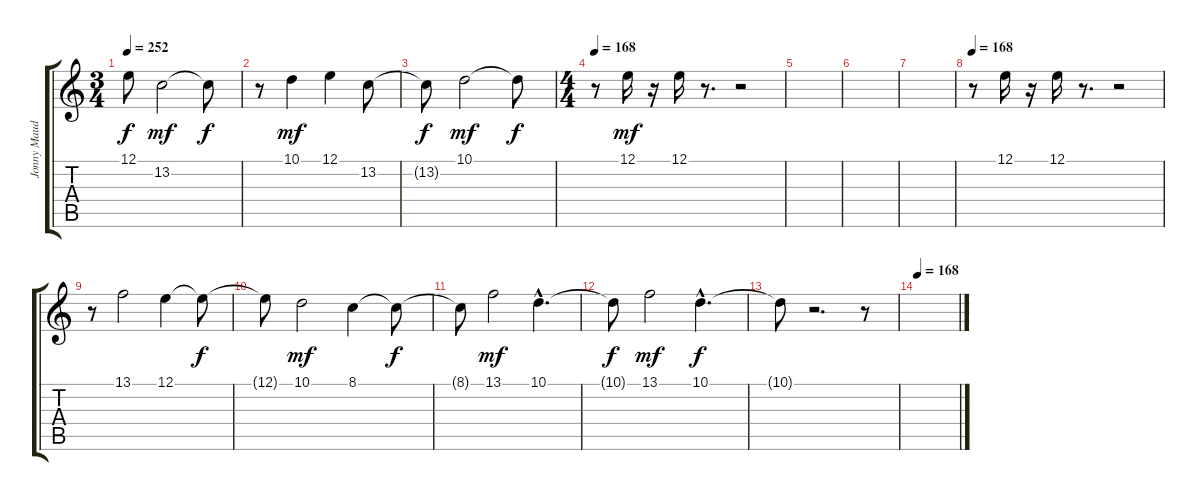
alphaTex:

\track ("Jonny Maudling (Brass)" "Jonny Maud") {instrument brasssection}
\staff {score tabs}
\tuning (E4 B3 G3 D3 A2 E2) {hide}
\ts (3 4)
\tempo 252
\clef g2
\ks c
12.1{t}.8{dy f} 13.2.2{dy mf} 13.2{t}.8{dy f} |
r.8 10.1.4{dy mf} 12.1.4 13.2.8 |
13.2{t}.8{dy f} 10.1.2{dy mf} 10.1{t}.8{dy f} |
\ts (4 4)
\tempo 168
r.8 12.1.16{dy mf} r.16 12.1.16 r.8{d} r.2 |
|
|
|
\tempo 168
r.8 12.1.16 r.16 12.1.16 r.8{d} r.2 |
r.8 13.1.2 12.1.4 12.1{t}.8{dy f} |
12.1{t}.8 10.1.2{dy mf} 8.1.4 8.1{t}.8{dy f} |
8.1{t}.8 13.1.2{dy mf} 10.1{hac}.4{d} |
10.1{t}.8{dy f} 13.1.2{dy mf} 10.1{hac}.4{d dy f} |
10.1{t}.8 r.2{d} r.8 |
\tempo 168
